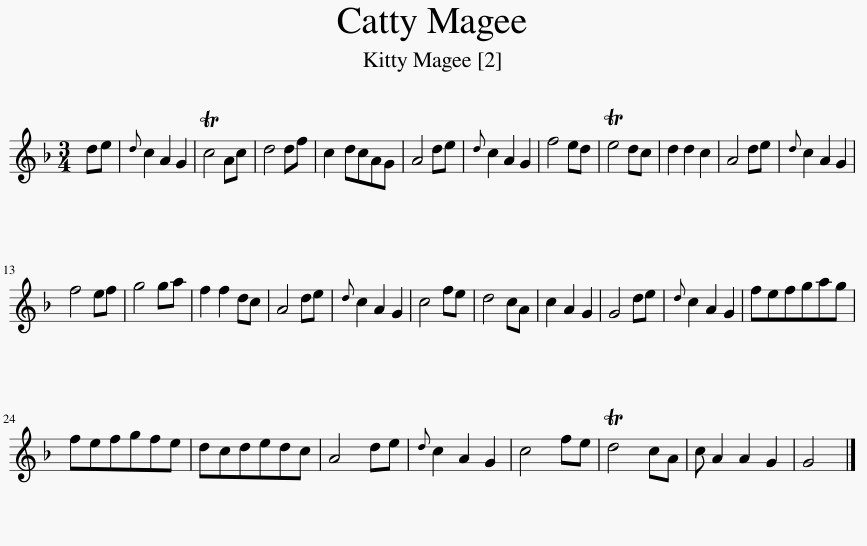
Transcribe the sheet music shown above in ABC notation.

X:1
L:1/8
M:3/4
I:linebreak $
K:F
V:1 treble
V:1
 de |{d} c2 A2 G2 | Tc4 Ac | d4 df | c2 dcAG | %5
 A4 de |{d} c2 A2 G2 | f4 ed | Te4 dc | d2 d2 c2 | %10
 A4 de |{d} c2 A2 G2 |$ f4 ef | g4 ga | f2 f2 dc | %15
 A4 de |{d} c2 A2 G2 | c4 fe | d4 cA | c2 A2 G2 | %20
 G4 de |{d} c2 A2 G2 | fefgag |$ fefgfe | dcdedc | %25
 A4 de |{d} c2 A2 G2 | c4 fe | Td4 cA | c A2 A2 G2 | %30
 G4 |] %31
